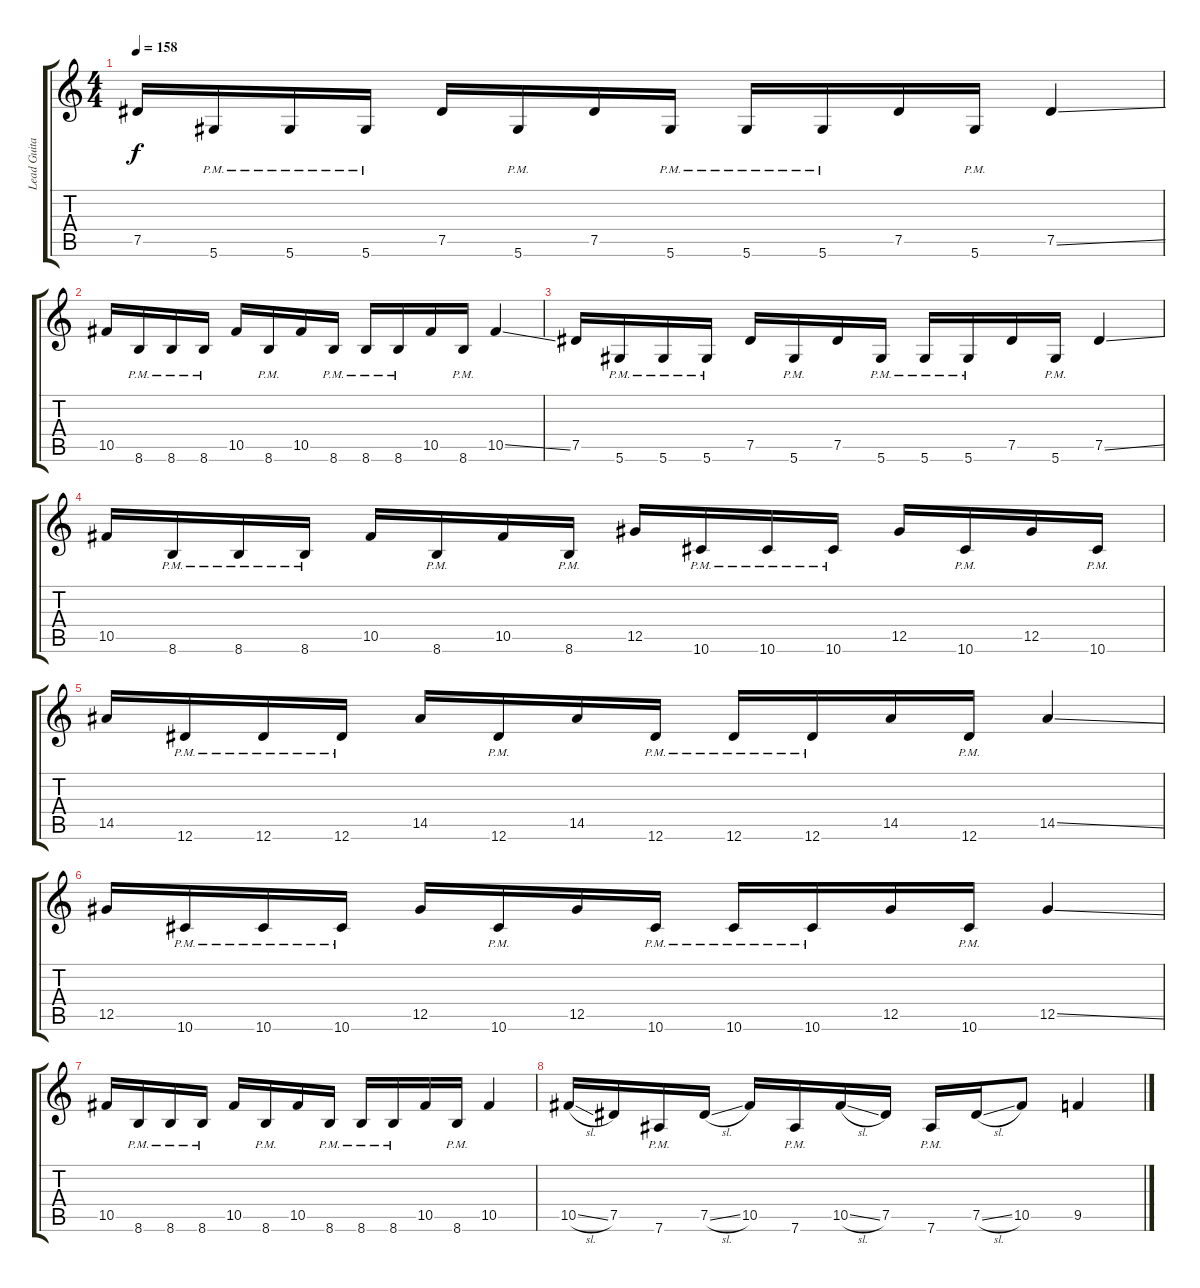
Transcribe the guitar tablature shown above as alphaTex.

\track ("Lead Guitar" "Lead Guita") {instrument distortionguitar}
\staff {score tabs}
\tuning (Eb4 Bb3 Gb3 Db3 Ab2 Eb2) {hide}
\ts (4 4)
\tempo 158
\clef g2
\ks c
7.5.16{dy f} 5.6{pm}.16 5.6{pm}.16 5.6{pm}.16 7.5.16 5.6{pm}.16 7.5.16 5.6{pm}.16 5.6{pm}.16 5.6{pm}.16 7.5.16 5.6{pm}.16 7.5{ss}.4 |
10.5.16 8.6{pm}.16 8.6{pm}.16 8.6{pm}.16 10.5.16 8.6{pm}.16 10.5.16 8.6{pm}.16 8.6{pm}.16 8.6{pm}.16 10.5.16 8.6{pm}.16 10.5{ss}.4 |
7.5.16 5.6{pm}.16 5.6{pm}.16 5.6{pm}.16 7.5.16 5.6{pm}.16 7.5.16 5.6{pm}.16 5.6{pm}.16 5.6{pm}.16 7.5.16 5.6{pm}.16 7.5{ss}.4 |
10.5.16 8.6{pm}.16 8.6{pm}.16 8.6{pm}.16 10.5.16 8.6{pm}.16 10.5.16 8.6{pm}.16 12.5.16 10.6{pm}.16 10.6{pm}.16 10.6{pm}.16 12.5.16 10.6{pm}.16 12.5.16 10.6{pm}.16 |
14.5.16 12.6{pm}.16 12.6{pm}.16 12.6{pm}.16 14.5.16 12.6{pm}.16 14.5.16 12.6{pm}.16 12.6{pm}.16 12.6{pm}.16 14.5.16 12.6{pm}.16 14.5{ss}.4 |
12.5.16 10.6{pm}.16 10.6{pm}.16 10.6{pm}.16 12.5.16 10.6{pm}.16 12.5.16 10.6{pm}.16 10.6{pm}.16 10.6{pm}.16 12.5.16 10.6{pm}.16 12.5{ss}.4 |
10.5.16 8.6{pm}.16 8.6{pm}.16 8.6{pm}.16 10.5.16 8.6{pm}.16 10.5.16 8.6{pm}.16 8.6{pm}.16 8.6{pm}.16 10.5.16 8.6{pm}.16 10.5.4 |
10.5{sl}.16 7.5.16 7.6{pm}.16 7.5{sl}.16 10.5.16 7.6{pm}.16 10.5{sl}.16 7.5.16 7.6{pm}.16 7.5{sl}.16 10.5.8 9.5.4
